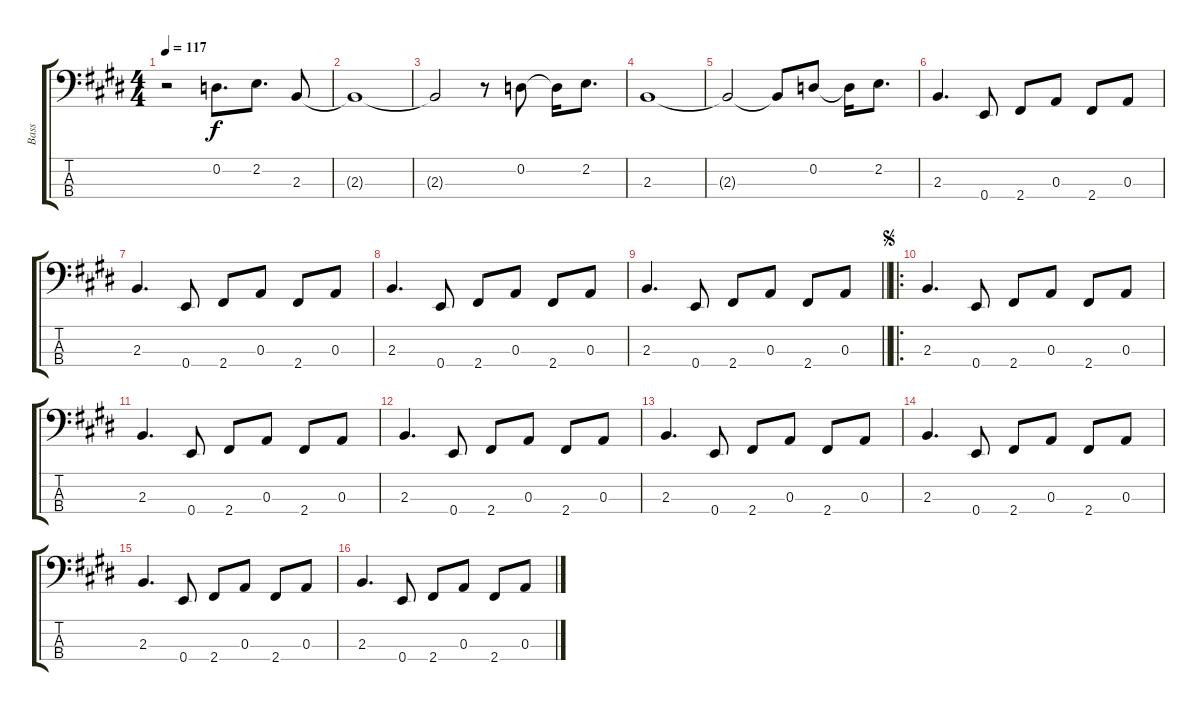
\track ("Bass" "Bass") {instrument electricbassfinger}
\staff {score tabs}
\tuning (G2 D2 A1 E1) {hide}
\ts (4 4)
\tempo 117
\clef f4
\ks e
r.2{dy f instrument electricbassfinger} 0.2.8{d} 2.2.8{d} 2.3.8 |
\ks c#minor
2.3{t}.1 |
2.3{t}.2 r.8 0.2.8 0.2{t}.16 2.2.8{d} |
2.3.1 |
2.3{t}.2 2.3{t}.8 0.2.8 0.2{t}.16 2.2.8{d} |
\ks e
2.3.4{d} 0.4.8 2.4.8 0.3.8 2.4.8 0.3.8 |
\ks c#minor
2.3.4{d} 0.4.8 2.4.8 0.3.8 2.4.8 0.3.8 |
2.3.4{d} 0.4.8 2.4.8 0.3.8 2.4.8 0.3.8 |
\barLineRight lightlight
2.3.4{d} 0.4.8 2.4.8 0.3.8 2.4.8 0.3.8 |
\ro
\jump segno
\ks e
2.3.4{d} 0.4.8 2.4.8 0.3.8 2.4.8 0.3.8 |
\ks c#minor
2.3.4{d} 0.4.8 2.4.8 0.3.8 2.4.8 0.3.8 |
2.3.4{d} 0.4.8 2.4.8 0.3.8 2.4.8 0.3.8 |
2.3.4{d} 0.4.8 2.4.8 0.3.8 2.4.8 0.3.8 |
\ks e
2.3.4{d} 0.4.8 2.4.8 0.3.8 2.4.8 0.3.8 |
\ks c#minor
2.3.4{d} 0.4.8 2.4.8 0.3.8 2.4.8 0.3.8 |
2.3.4{d} 0.4.8 2.4.8 0.3.8 2.4.8 0.3.8
